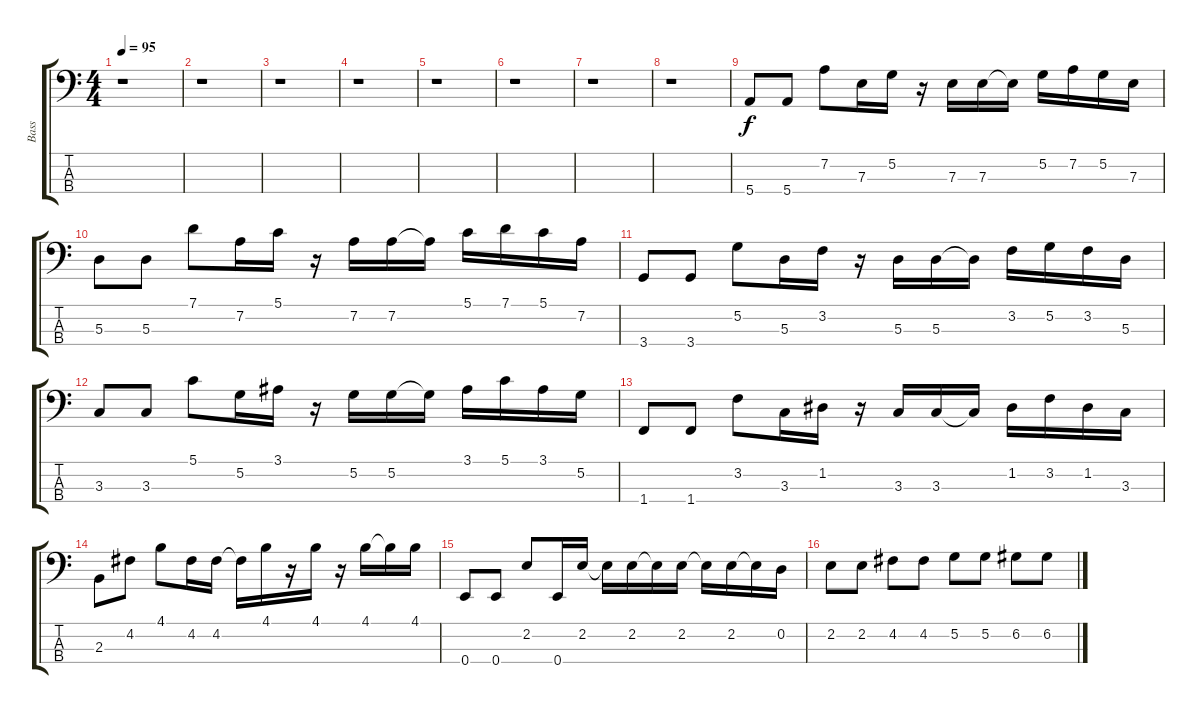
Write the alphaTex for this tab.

\track ("Bass" "Bass") {instrument electricbassfinger}
\staff {score tabs}
\tuning (G2 D2 A1 E1) {hide}
\ts (4 4)
\tempo 95
\clef f4
\ks c
r.1{dy f instrument electricbassfinger} |
r.1 |
r.1 |
r.1 |
r.1 |
r.1 |
r.1 |
r.1 |
5.4.8 5.4.8 7.2.8 7.3.16 5.2.16 r.16 7.3.16 7.3.16 7.3{t}.16 5.2.16 7.2.16 5.2.16 7.3.16 |
5.3.8 5.3.8 7.1.8 7.2.16 5.1.16 r.16 7.2.16 7.2.16 7.2{t}.16 5.1.16 7.1.16 5.1.16 7.2.16 |
3.4.8 3.4.8 5.2.8 5.3.16 3.2.16 r.16 5.3.16 5.3.16 5.3{t}.16 3.2.16 5.2.16 3.2.16 5.3.16 |
3.3.8 3.3.8 5.1.8 5.2.16 3.1.16 r.16 5.2.16 5.2.16 5.2{t}.16 3.1.16 5.1.16 3.1.16 5.2.16 |
1.4.8 1.4.8 3.2.8 3.3.16 1.2.16 r.16 3.3.16 3.3.16 3.3{t}.16 1.2.16 3.2.16 1.2.16 3.3.16 |
2.3.8 4.2.8 4.1.8 4.2.16 4.2.16 4.2{t}.16 4.1.16 r.16 4.1.16 r.16 4.1.16 4.1{t}.16 4.1.16 |
0.4.8 0.4.8 2.2.8 0.4.16 2.2.16 2.2{t}.16 2.2.16 2.2{t}.16 2.2.16 2.2{t}.16 2.2.16 2.2{t}.16 0.2.16 |
2.2.8 2.2.8 4.2.8 4.2.8 5.2.8 5.2.8 6.2.8 6.2.8
